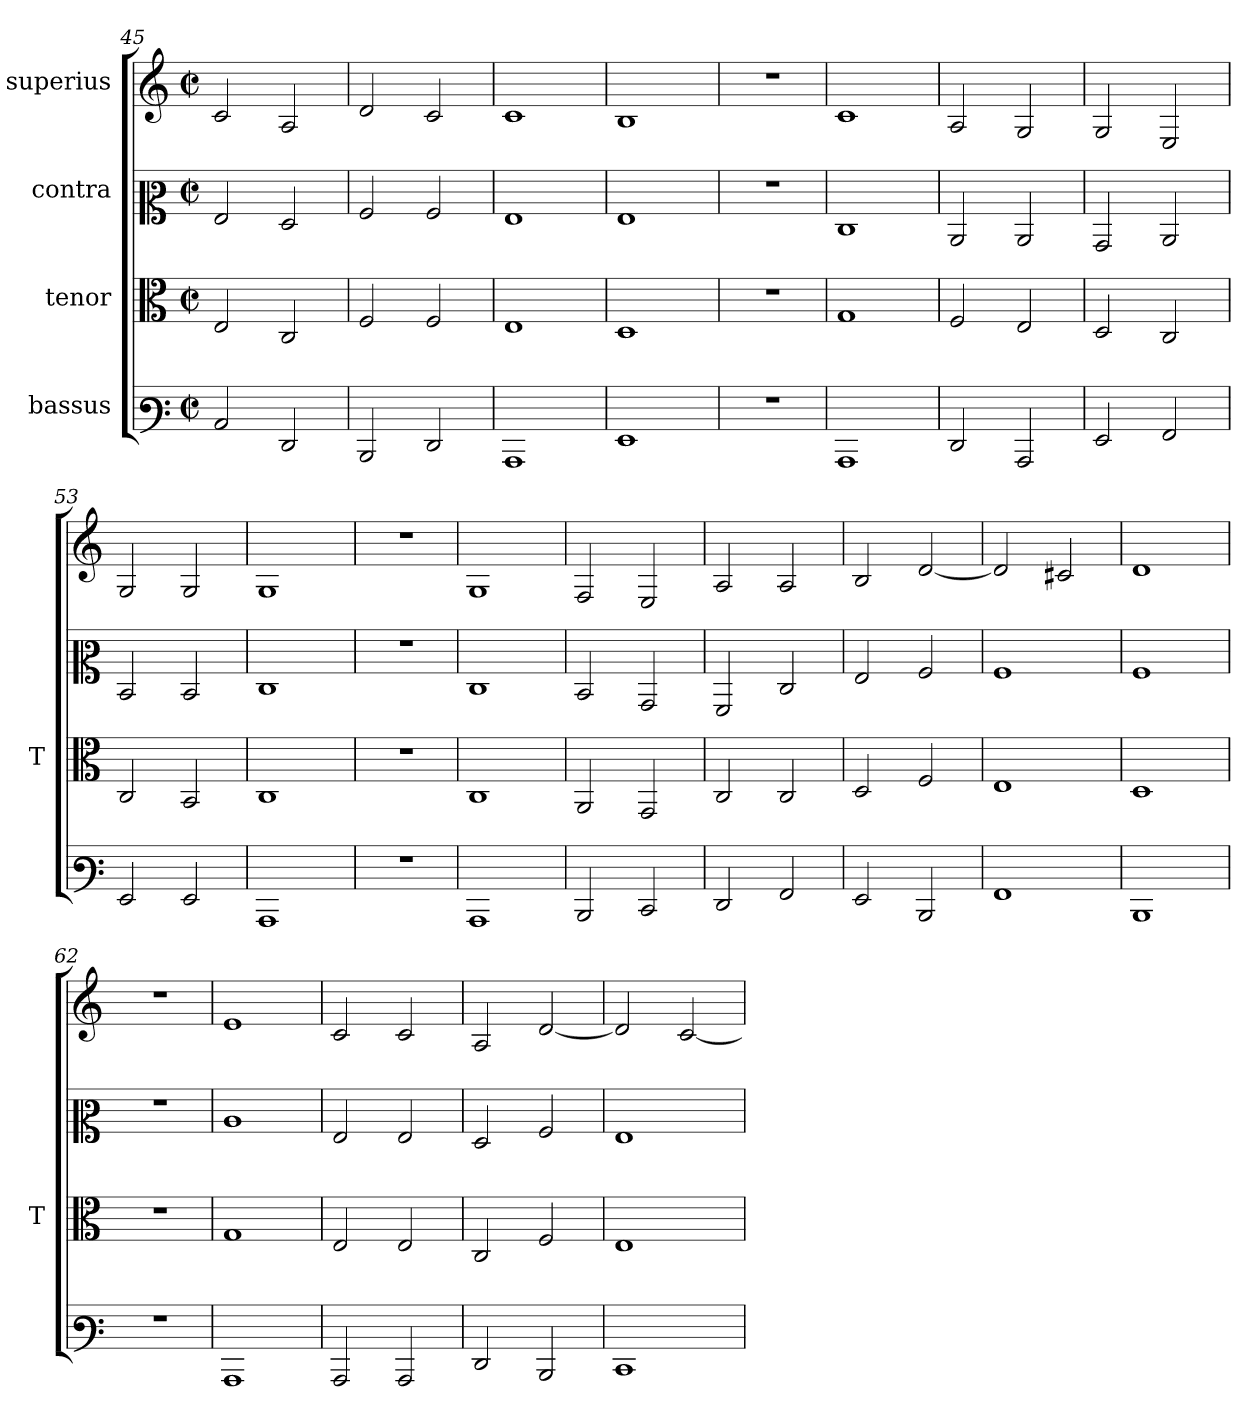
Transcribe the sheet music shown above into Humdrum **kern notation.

**kern	**kern	**kern	**kern
*part4	*part3	*part2	*part1
*staff4	*staff3	*staff2	*staff1
*I"bassus	*I"tenor	*I"contra	*I"superius
*	*I'T	*	*
*clefF3	*clefC3	*clefC2	*clefG2
*M2/2	*M2/2	*M2/2	*M2/2
*met(c|)	*met(c|)	*met(c|)	*met(c|)
=45	=45	=45	=45
2C	2E	2G	2c
2FF	2C	2F	2A
=46	=46	=46	=46
2DD	2F	2A	2d
2FF	2F	2A	2c
=47	=47	=47	=47
1CC	1E	1G	1c
=48	=48	=48	=48
1GG	1D	1G	1B
=49	=49	=49	=49
1r	1r	1r	1r
=50	=50	=50	=50
1CC	1G	1E	1c
=51	=51	=51	=51
2FF	2F	2C	2A
2CC	2E	2C	2G
=52	=52	=52	=52
2GG	2D	2BB	2G
2AA	2C	2C	2E
=53	=53	=53	=53
2GG	2C	2D	2G
2GG	2BB	2D	2G
=54	=54	=54	=54
1CC	1C	1E	1G
=55	=55	=55	=55
1r	1r	1r	1r
=56	=56	=56	=56
1CC	1C	1E	1G
=57	=57	=57	=57
2DD	2AA	2D	2F
2EE	2GG	2BB	2E
=58	=58	=58	=58
2FF	2C	2AA	2A
2AA	2C	2E	2A
=59	=59	=59	=59
2GG	2D	2G	2B
2DD	2F	2A	[2d
=60	=60	=60	=60
1AA	1E	1A	2d]
.	.	.	2c#X
=61	=61	=61	=61
1DD	1D	1A	1d
=62	=62	=62	=62
1r	1r	1r	1r
=63	=63	=63	=63
1CC	1G	1c	1e
=64	=64	=64	=64
2CC	2E	2G	2c
2CC	2E	2G	2c
=65	=65	=65	=65
2FF	2C	2F	2A
2DD	2F	2A	[2d
=66	=66	=66	=66
1EE	1E	1G	2d]
.	.	.	[2c
=	=	=	=
*-	*-	*-	*-
